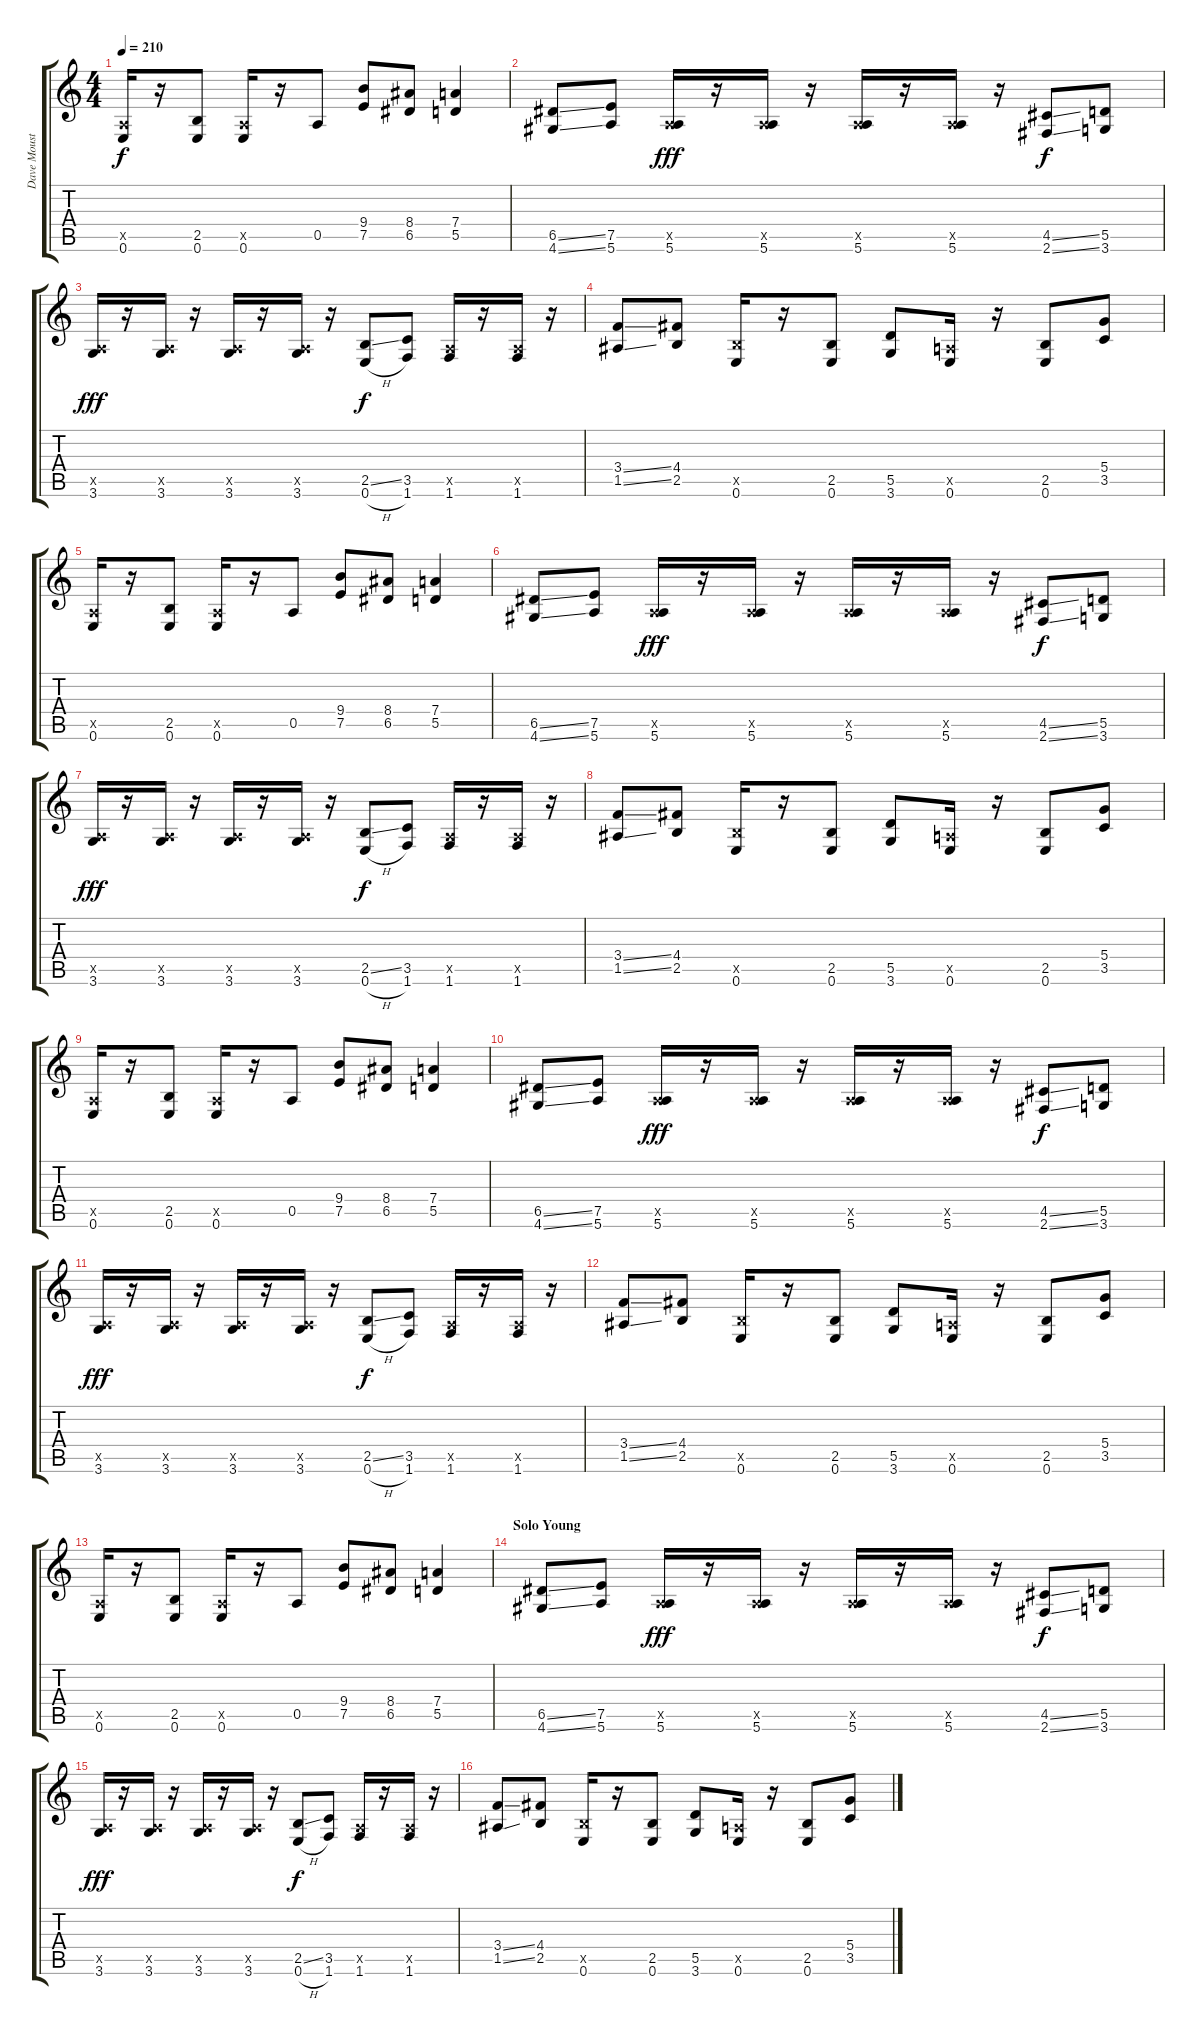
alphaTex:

\track ("Dave Moustaine" "Dave Moust") {instrument distortionguitar}
\staff {score tabs}
\tuning (E4 B3 G3 D3 A2 E2) {hide}
\ts (4 4)
\tempo 210
\clef g2
\ks c
(0.5{x} 0.6).16{dy f} r.16 (2.5 0.6).8 (0.5{x} 0.6).16 r.16 0.5.8 (9.4 7.5).8 (8.4 6.5).8 (7.4 5.5).4 |
(6.5{ss} 4.6{ss}).8 (7.5 5.6).8 (0.5{x} 5.6).16{dy fff} r.16 (0.5{x} 5.6).16 r.16 (0.5{x} 5.6).16 r.16 (0.5{x} 5.6).16 r.16 (4.5{ss} 2.6{ss}).8{dy f} (5.5 3.6).8 |
(0.5{x} 3.6).16{dy fff} r.16 (0.5{x} 3.6).16 r.16 (0.5{x} 3.6).16 r.16 (0.5{x} 3.6).16 r.16 (2.5{ss} 0.6{h}).8{dy f} (3.5 1.6).8 (0.5{x} 1.6).16 r.16 (0.5{x} 1.6).16 r.16 |
(3.4{ss} 1.5{ss}).8 (4.4 2.5).8 (2.5{x} 0.6).16 r.16 (2.5 0.6).8 (5.5 3.6).8 (0.5{x} 0.6).16 r.16 (2.5 0.6).8 (5.4 3.5).8 |
(0.5{x} 0.6).16 r.16 (2.5 0.6).8 (0.5{x} 0.6).16 r.16 0.5.8 (9.4 7.5).8 (8.4 6.5).8 (7.4 5.5).4 |
(6.5{ss} 4.6{ss}).8 (7.5 5.6).8 (0.5{x} 5.6).16{dy fff} r.16 (0.5{x} 5.6).16 r.16 (0.5{x} 5.6).16 r.16 (0.5{x} 5.6).16 r.16 (4.5{ss} 2.6{ss}).8{dy f} (5.5 3.6).8 |
(0.5{x} 3.6).16{dy fff} r.16 (0.5{x} 3.6).16 r.16 (0.5{x} 3.6).16 r.16 (0.5{x} 3.6).16 r.16 (2.5{ss} 0.6{h}).8{dy f} (3.5 1.6).8 (0.5{x} 1.6).16 r.16 (0.5{x} 1.6).16 r.16 |
(3.4{ss} 1.5{ss}).8 (4.4 2.5).8 (2.5{x} 0.6).16 r.16 (2.5 0.6).8 (5.5 3.6).8 (0.5{x} 0.6).16 r.16 (2.5 0.6).8 (5.4 3.5).8 |
(0.5{x} 0.6).16 r.16 (2.5 0.6).8 (0.5{x} 0.6).16 r.16 0.5.8 (9.4 7.5).8 (8.4 6.5).8 (7.4 5.5).4 |
(6.5{ss} 4.6{ss}).8 (7.5 5.6).8 (0.5{x} 5.6).16{dy fff} r.16 (0.5{x} 5.6).16 r.16 (0.5{x} 5.6).16 r.16 (0.5{x} 5.6).16 r.16 (4.5{ss} 2.6{ss}).8{dy f} (5.5 3.6).8 |
(0.5{x} 3.6).16{dy fff} r.16 (0.5{x} 3.6).16 r.16 (0.5{x} 3.6).16 r.16 (0.5{x} 3.6).16 r.16 (2.5{ss} 0.6{h}).8{dy f} (3.5 1.6).8 (0.5{x} 1.6).16 r.16 (0.5{x} 1.6).16 r.16 |
(3.4{ss} 1.5{ss}).8 (4.4 2.5).8 (2.5{x} 0.6).16 r.16 (2.5 0.6).8 (5.5 3.6).8 (0.5{x} 0.6).16 r.16 (2.5 0.6).8 (5.4 3.5).8 |
(0.5{x} 0.6).16 r.16 (2.5 0.6).8 (0.5{x} 0.6).16 r.16 0.5.8 (9.4 7.5).8 (8.4 6.5).8 (7.4 5.5).4 |
\section ("" "Solo Young")
(6.5{ss} 4.6{ss}).8 (7.5 5.6).8 (0.5{x} 5.6).16{dy fff} r.16 (0.5{x} 5.6).16 r.16 (0.5{x} 5.6).16 r.16 (0.5{x} 5.6).16 r.16 (4.5{ss} 2.6{ss}).8{dy f} (5.5 3.6).8 |
(0.5{x} 3.6).16{dy fff} r.16 (0.5{x} 3.6).16 r.16 (0.5{x} 3.6).16 r.16 (0.5{x} 3.6).16 r.16 (2.5{ss} 0.6{h}).8{dy f} (3.5 1.6).8 (0.5{x} 1.6).16 r.16 (0.5{x} 1.6).16 r.16 |
(3.4{ss} 1.5{ss}).8 (4.4 2.5).8 (2.5{x} 0.6).16 r.16 (2.5 0.6).8 (5.5 3.6).8 (0.5{x} 0.6).16 r.16 (2.5 0.6).8 (5.4 3.5).8
